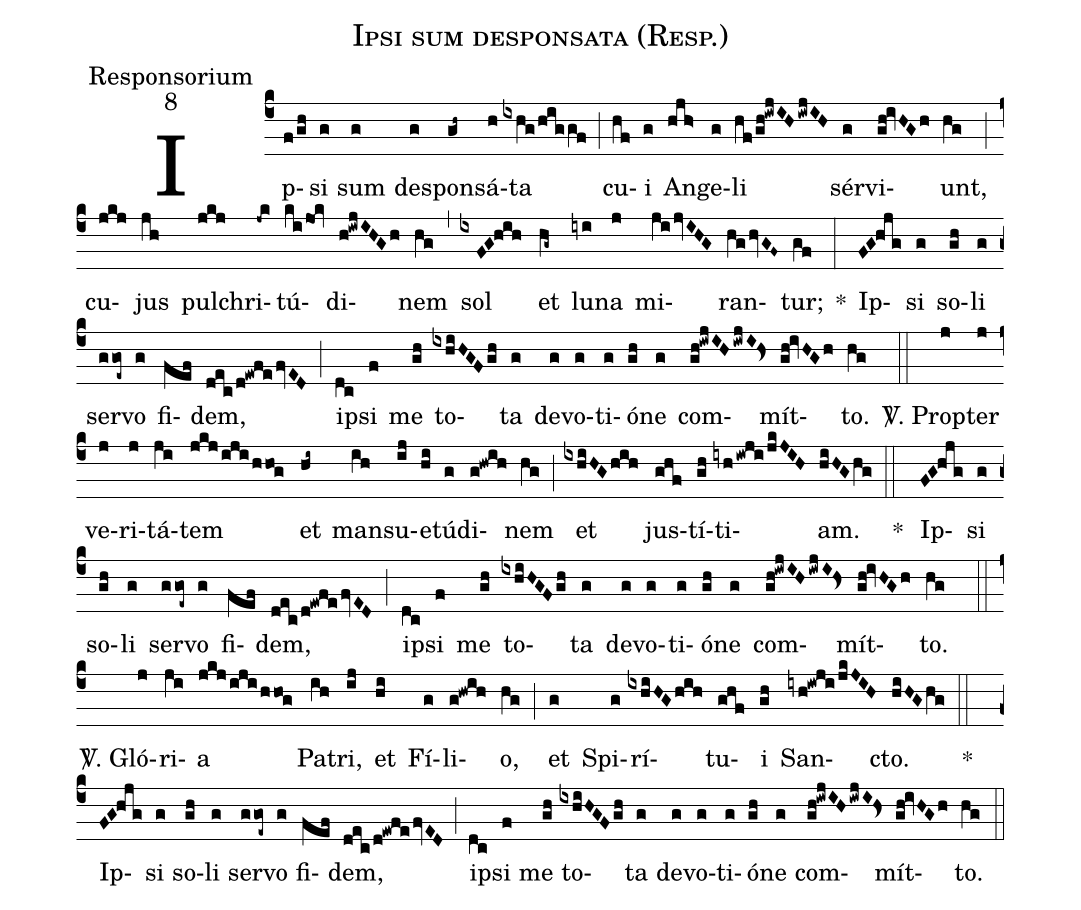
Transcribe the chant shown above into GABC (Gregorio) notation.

name:Ipsi sum desponsata (Resp.);
office-part:Responsorium;
mode:8;
%%
(c4)Ip(f/gh)si(g) sum(g) de(g)spon(gh~)sá(h)ta(ixhg/higgf) (;) cu(hf)i(g) An(hjh>)ge(g)li(hf/gh!iwjIH/iwjIH) sér(g)vi(gh!ivHGh)unt,(hg) (;) cu(jkj)jus(jh) pul(jkj)chri(-jk)tú(ki/jok)di(h!iwjIHGh)nem(hg) (,) sol(ixFG!hih) et(hg~) lu(iyi)na(j) mi(ji/jvIHG)ran(hg/hvGF~)tur;(gf) *(:) Ip(FG!hjg)si(g) so(gh)li(g) ser(ggoe~)vo(g) fi(fef)dem,(dec/d!ewfe/fvED) (;) ip(dc)si(f) me(gh) to(ixhiHGFgh)ta(g) de(g)vo(g)ti(g)ó(gh)ne(g) com(gh!iwjIH/iwjI!Hs>)mít(gh!ivHGh)to.(hg) (::)

<sp>V/</sp>. Prop(j)ter(j) ve(j)ri(j)tá(ji)tem(jkj/iji/hhog) et(hi~) man(ih)su(ij)e(hi)tú(g)di(g!hwih)nem(hg) (;) et(ixhiHGhih) jus(ghf)tí(gh)ti(iyhiwji/jkJIH)am.(hiHGhg) (::)
*() Ip(FG!hjg)si(g) so(gh)li(g) ser(ggoe~)vo(g) fi(fef)dem,(dec/d!ewfe/fvED) (;) ip(dc)si(f) me(gh) to(ixhiHGFgh)ta(g) de(g)vo(g)ti(g)ó(gh)ne(g) com(gh!iwjIH/iwjI!Hs>)mít(gh!ivHGh)to.(hg) (::)

<sp>V/</sp>. Gló(j)ri(ji)a(jkj/iji/hhog) Pa(ih)tri,(ij) et(hi) Fí(g)li(g!hwih)o,(hg) (;) et(g) Spi(g)rí(ixhiHG/hih)tu(ghf)i(gh) San(iyh!iwji/jkJIH)cto.(hiHGhg) (::)
*() Ip(FG!hjg)si(g) so(gh)li(g) ser(ggoe~)vo(g) fi(fef)dem,(dec/d!ewfe/fvED) (;) ip(dc)si(f) me(gh) to(ixhiHGFgh)ta(g) de(g)vo(g)ti(g)ó(gh)ne(g) com(gh!iwjIH/iwjI!Hs>)mít(gh!ivHGh)to.(hg) (::)
